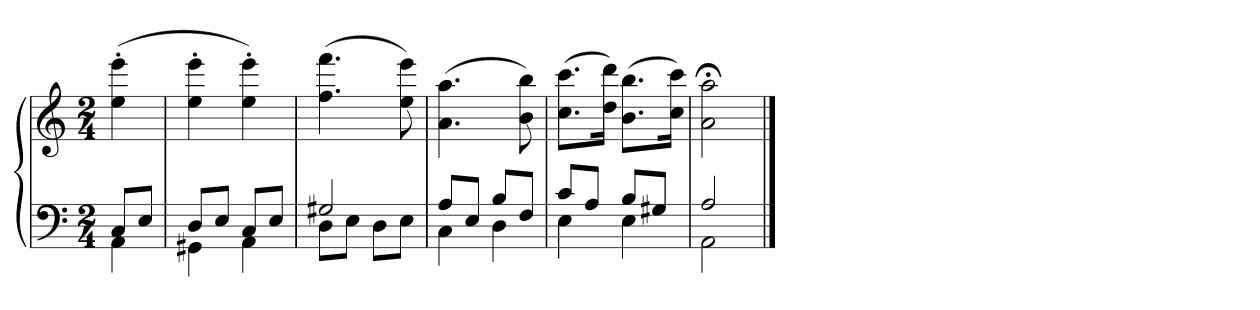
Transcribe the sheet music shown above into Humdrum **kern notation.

**kern	**kern
*part1	*part1
*staff2	*staff1
*clefF4	*clefG2
*k[]	*k[]
*a:	*a:
*M2/4	*M2/4
=	=
*^	*
8CL	4AA	(4ee' 4eee'
8EJ	.	.
=	=	=
8DL	4GG#X	4ee' 4eee'
8EJ	.	.
8CL	4AA	4ee' 4eee')
8EJ	.	.
=	=	=
2G#X	8DL	(4.ff 4.fff
.	8EJ	.
.	8DL	.
.	8EJ	8ee 8eee)
=	=	=
8AL	4C	(4.a 4.aa
8EJ	.	.
8BL	4D	.
8FJ	.	8b 8bb)
=	=	=
8cL	4E	(8.cc 8.cccL
8AJ	.	.
.	.	16dd 16dddJk)
8BL	4E	(8.b 8.bbL
8G#XJ	.	.
.	.	16cc 16cccJk)
=	=	=
2A	2AA	2a;< 2aa;<
*v	*v	*
==	==
*-	*-
